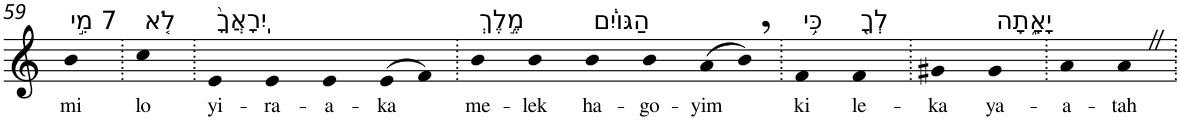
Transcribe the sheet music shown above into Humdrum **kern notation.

**kern	**text
*part1	*part1
*staff1	*staff1
*I"Piano	*
*I'Pno	*
!!LO:PB:g=z
*clefG2	*
*k[]	*
=59	=59
!LO:TX:a:t=7 מִ֣י	!
!	!LO:LY:b
4b	mi
=60.	=60.
!LO:TX:a:t=לֹ֤א	!
!	!LO:LY:b
4cc	lo
=61.	=61.
!LO:TX:a:t=יִֽרָאֲךָ֙	!
!	!LO:LY:b
4e	yi-
!	!LO:LY:b
4e	-ra-
!	!LO:LY:b
4e	-a-
!	!LO:LY:b
(>8e	-ka
8f)	.
=62.	=62.
!LO:TX:a:t=מֶ֣לֶךְ	!
!	!LO:LY:b
4b	me-
!	!LO:LY:b
4b	-lek
!LO:TX:a:t=הַגּוֹיִ֔ם	!
!	!LO:LY:b
4b	ha-
!	!LO:LY:b
4b	-go-
!	!LO:LY:b
(>8a	-yim
8b,)	.
=63.	=63.
!LO:TX:a:t=כִּ֥י	!
!	!LO:LY:b
4f	ki
!LO:TX:a:t=לְךָ֖	!
!	!LO:LY:b
4f	le-
=64.	=64.
!	!LO:LY:b
4g#X	-ka
!LO:TX:a:t=יָאָ֑תָה	!
!	!LO:LY:b
4g#	ya-
=65.	=65.
!	!LO:LY:b
4a	-a-
!	!LO:LY:b
4aZ	-tah
=.	=.
*-	*-
